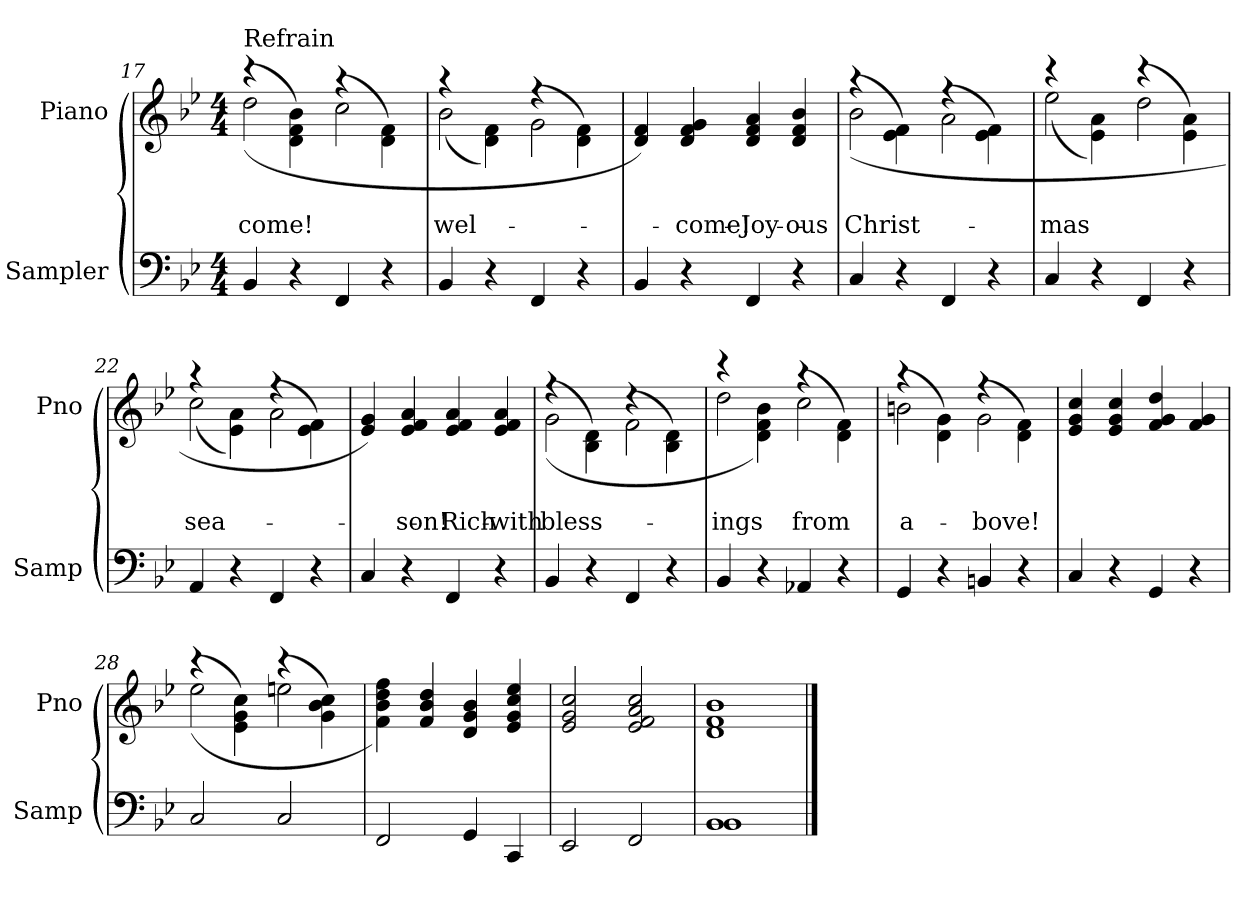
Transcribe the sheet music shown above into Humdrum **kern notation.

**kern	**kern	**text	**text
*part2	*part1	*part1	*part1
*staff2	*staff1	*staff1	*staff1
*I"Sampler	*I"Piano	*	*
*I'Samp	*I'Pno	*	*
*clefF4	*clefG2	*	*
*k[b-e-]	*k[b-e-]	*	*
*B-:	*B-:	*	*
*M4/4	*M4/4	*	*
=17	=17	=17	=17
*	*^	*	*
!	!LO:TX:t=Refrain	!	!	!
4BB-	(4r	(2dd	.	-come!
4r	4d\ 4f\ 4b-\)	.	.	.
4FF	(4r	2cc	.	.
4r	4d\ 4f\)	.	.	.
=18	=18	=18	=18	=18
4BB-	4r	(2b-	.	wel-
4r	4d\ 4f\)	.	.	.
4FF	(4r	2g	.	.
4r	4d\ 4f\)	.	.	.
*	*v	*v	*	*
=19	=19	=19	=19
4BB-	4d 4f)	.	.
4r	4d 4f 4g	.	-come!
4FF	4d 4f 4a	.	Joy-
4r	4d 4f 4b-	.	-ous
=20	=20	=20	=20
*	*^	*	*
4C	(4r	(2b-	.	Christ-
4r	4e-\ 4f\)	.	.	.
4FF	(4r	2a	.	.
4r	4e-\ 4f\)	.	.	.
=21	=21	=21	=21	=21
4C	4r	(2ee-	.	-mas
4r	4e-\ 4a\)	.	.	.
4FF	(4r	2dd	.	.
4r	4e-\ 4a\)	.	.	.
=22	=22	=22	=22	=22
4AA	4r	(2cc	.	sea-
4r	4e-\ 4a\)	.	.	.
4FF	(4r	2a	.	.
4r	4e-\ 4f\)	.	.	.
*	*v	*v	*	*
=23	=23	=23	=23
4C	4e- 4g)	.	.
4r	4e- 4f 4a	.	-son!
4FF	4e- 4f 4a	.	Rich
4r	4e- 4f 4a	.	with
=24	=24	=24	=24
*	*^	*	*
4BB-	(4r	(2g	.	bless-
4r	4B-\ 4d\)	.	.	.
4FF	(4r	2f	.	.
4r	4B-\ 4d\)	.	.	.
=25	=25	=25	=25	=25
4BB-	4r	2dd	.	-ings
4r	4d\ 4f\ 4b-\)	.	.	.
4AA-X	(4r	2cc	.	from
4r	4d\ 4f\)	.	.	.
=26	=26	=26	=26	=26
4GG	(4r	2bn	.	a-
4r	4d\ 4g\)	.	.	.
4BBn	(4r	2g	.	-bove!
4r	4d\ 4f\)	.	.	.
*	*v	*v	*	*
=27	=27	=27	=27
4C	4e- 4g 4cc	.	.
4r	4e- 4g 4cc	.	.
4GG	4f 4g 4dd	.	.
4r	4f 4g	.	.
=28	=28	=28	=28
*	*^	*	*
2C	(4r	(2ee-	.	.
.	4e-\ 4g\ 4cc\)	.	.	.
2C	(4r	2een	.	.
.	4g\ 4b-\ 4cc\)	.	.	.
*	*v	*v	*	*
=29	=29	=29	=29
2FF	4f 4b- 4dd 4ff)	.	.
.	4f 4b- 4dd	.	.
4GG	4d 4g 4b-	.	.
4CC	4e- 4g 4cc 4ee-	.	.
=30	=30	=30	=30
2EE-	2e- 2g 2cc	.	.
2FF	2e- 2f 2a 2cc	.	.
=31	=31	=31	=31
*^	*	*	*
1BB-/	1BB-	1d 1f 1b-	.	.
*v	*v	*	*	*
==	==	==	==
*-	*-	*-	*-
